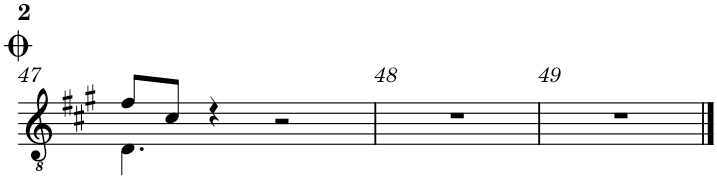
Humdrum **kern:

**kern
*part1
*staff1
*I"Classical Guitar
*I'Guit.
!!LO:PB:g=z
*clefGv2
*k[f#c#g#]
*M4/4
=47
*^
8f#/L	4.D\
8c#/J	.
4r	.
.	2ryy
2r	.
.	8ryy
*v	*v
=48
1r
=49
1r
==
*-
